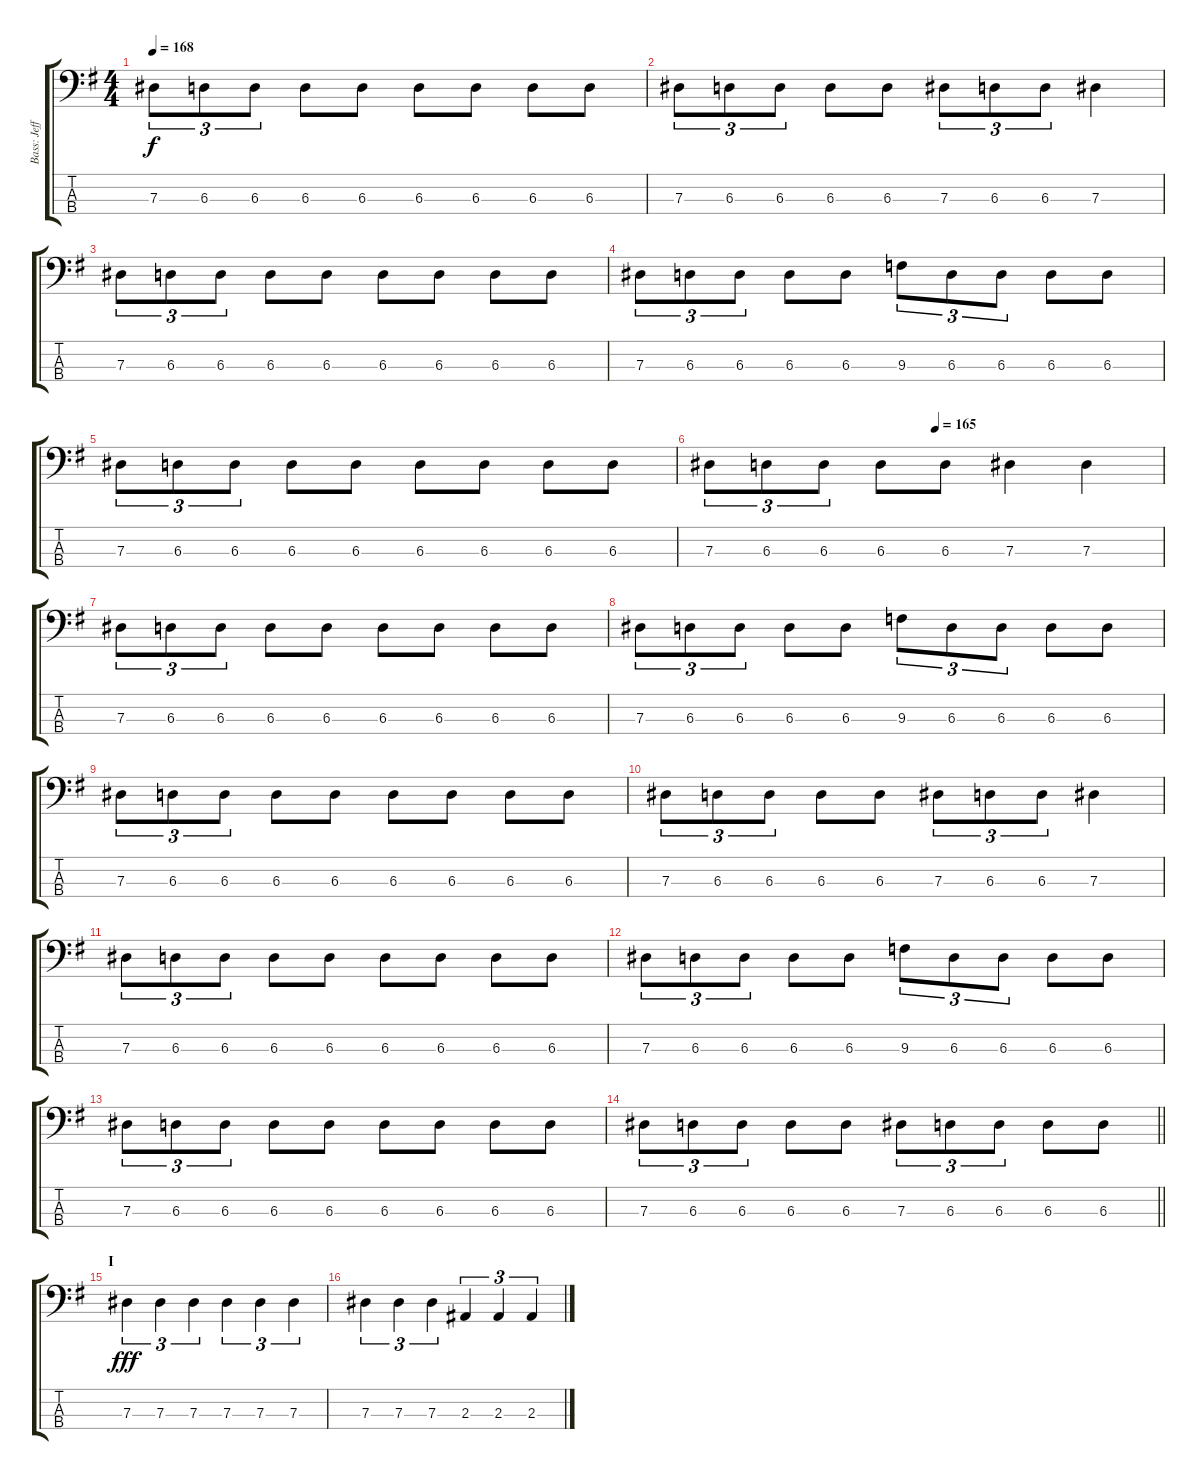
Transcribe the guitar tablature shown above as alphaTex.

\track ("Bass: Jeff" "Bass: Jeff") {instrument electricbassfinger}
\staff {score tabs}
\tuning (Gb2 Db2 Ab1 Eb1) {hide}
\ts (4 4)
\tempo 168
\clef f4
\ks g
7.3.8{tu (3 2) dy f} 6.3.8{tu (3 2)} 6.3.8{tu (3 2)} 6.3.8 6.3.8 6.3.8 6.3.8 6.3.8 6.3.8 |
7.3.8{tu (3 2)} 6.3.8{tu (3 2)} 6.3.8{tu (3 2)} 6.3.8 6.3.8 7.3.8{tu (3 2)} 6.3.8{tu (3 2)} 6.3.8{tu (3 2)} 7.3.4 |
7.3.8{tu (3 2)} 6.3.8{tu (3 2)} 6.3.8{tu (3 2)} 6.3.8 6.3.8 6.3.8 6.3.8 6.3.8 6.3.8 |
7.3.8{tu (3 2)} 6.3.8{tu (3 2)} 6.3.8{tu (3 2)} 6.3.8 6.3.8 9.3.8{tu (3 2)} 6.3.8{tu (3 2)} 6.3.8{tu (3 2)} 6.3.8 6.3.8 |
7.3.8{tu (3 2)} 6.3.8{tu (3 2)} 6.3.8{tu (3 2)} 6.3.8 6.3.8 6.3.8 6.3.8 6.3.8 6.3.8 |
\tempo (165 0.5)
7.3.8{tu (3 2)} 6.3.8{tu (3 2)} 6.3.8{tu (3 2)} 6.3.8 6.3.8 7.3.4 7.3.4 |
7.3.8{tu (3 2)} 6.3.8{tu (3 2)} 6.3.8{tu (3 2)} 6.3.8 6.3.8 6.3.8 6.3.8 6.3.8 6.3.8 |
7.3.8{tu (3 2)} 6.3.8{tu (3 2)} 6.3.8{tu (3 2)} 6.3.8 6.3.8 9.3.8{tu (3 2)} 6.3.8{tu (3 2)} 6.3.8{tu (3 2)} 6.3.8 6.3.8 |
7.3.8{tu (3 2)} 6.3.8{tu (3 2)} 6.3.8{tu (3 2)} 6.3.8 6.3.8 6.3.8 6.3.8 6.3.8 6.3.8 |
7.3.8{tu (3 2)} 6.3.8{tu (3 2)} 6.3.8{tu (3 2)} 6.3.8 6.3.8 7.3.8{tu (3 2)} 6.3.8{tu (3 2)} 6.3.8{tu (3 2)} 7.3.4 |
7.3.8{tu (3 2)} 6.3.8{tu (3 2)} 6.3.8{tu (3 2)} 6.3.8 6.3.8 6.3.8 6.3.8 6.3.8 6.3.8 |
7.3.8{tu (3 2)} 6.3.8{tu (3 2)} 6.3.8{tu (3 2)} 6.3.8 6.3.8 9.3.8{tu (3 2)} 6.3.8{tu (3 2)} 6.3.8{tu (3 2)} 6.3.8 6.3.8 |
7.3.8{tu (3 2)} 6.3.8{tu (3 2)} 6.3.8{tu (3 2)} 6.3.8 6.3.8 6.3.8 6.3.8 6.3.8 6.3.8 |
\barLineRight lightlight
7.3.8{tu (3 2)} 6.3.8{tu (3 2)} 6.3.8{tu (3 2)} 6.3.8 6.3.8 7.3.8{tu (3 2)} 6.3.8{tu (3 2)} 6.3.8{tu (3 2)} 6.3.8 6.3.8 |
\section ("" "I")
7.3.4{tu (3 2) dy fff} 7.3.4{tu (3 2)} 7.3.4{tu (3 2)} 7.3.4{tu (3 2)} 7.3.4{tu (3 2)} 7.3.4{tu (3 2)} |
7.3.4{tu (3 2)} 7.3.4{tu (3 2)} 7.3.4{tu (3 2)} 2.3.4{tu (3 2)} 2.3.4{tu (3 2)} 2.3.4{tu (3 2)}
